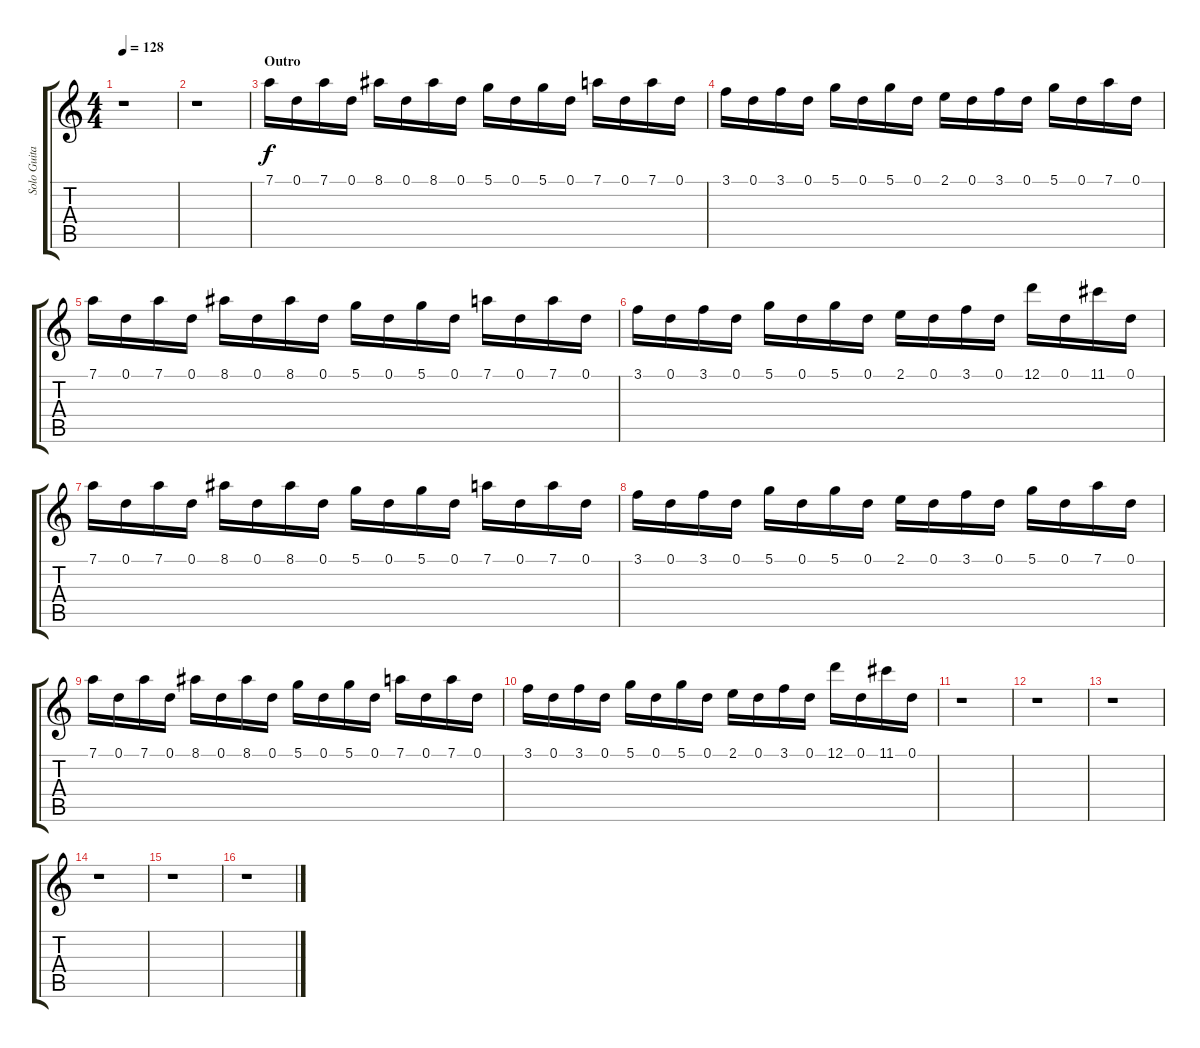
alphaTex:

\track ("Solo Guitar" "Solo Guita") {instrument distortionguitar}
\staff {score tabs}
\tuning (D4 A3 F3 C3 G2 D2) {hide}
\ts (4 4)
\tempo 128
\clef g2
\ks c
r.1{dy f} |
r.1 |
\section ("" "Outro")
7.1.16 0.1.16 7.1.16 0.1.16 8.1.16 0.1.16 8.1.16 0.1.16 5.1.16 0.1.16 5.1.16 0.1.16 7.1.16 0.1.16 7.1.16 0.1.16 |
3.1.16 0.1.16 3.1.16 0.1.16 5.1.16 0.1.16 5.1.16 0.1.16 2.1.16 0.1.16 3.1.16 0.1.16 5.1.16 0.1.16 7.1.16 0.1.16 |
7.1.16 0.1.16 7.1.16 0.1.16 8.1.16 0.1.16 8.1.16 0.1.16 5.1.16 0.1.16 5.1.16 0.1.16 7.1.16 0.1.16 7.1.16 0.1.16 |
3.1.16 0.1.16 3.1.16 0.1.16 5.1.16 0.1.16 5.1.16 0.1.16 2.1.16 0.1.16 3.1.16 0.1.16 12.1.16 0.1.16 11.1.16 0.1.16 |
7.1.16 0.1.16 7.1.16 0.1.16 8.1.16 0.1.16 8.1.16 0.1.16 5.1.16 0.1.16 5.1.16 0.1.16 7.1.16 0.1.16 7.1.16 0.1.16 |
3.1.16 0.1.16 3.1.16 0.1.16 5.1.16 0.1.16 5.1.16 0.1.16 2.1.16 0.1.16 3.1.16 0.1.16 5.1.16 0.1.16 7.1.16 0.1.16 |
7.1.16 0.1.16 7.1.16 0.1.16 8.1.16 0.1.16 8.1.16 0.1.16 5.1.16 0.1.16 5.1.16 0.1.16 7.1.16 0.1.16 7.1.16 0.1.16 |
3.1.16 0.1.16 3.1.16 0.1.16 5.1.16 0.1.16 5.1.16 0.1.16 2.1.16 0.1.16 3.1.16 0.1.16 12.1.16 0.1.16 11.1.16 0.1.16 |
r.1 |
r.1 |
r.1 |
r.1 |
r.1 |
r.1
